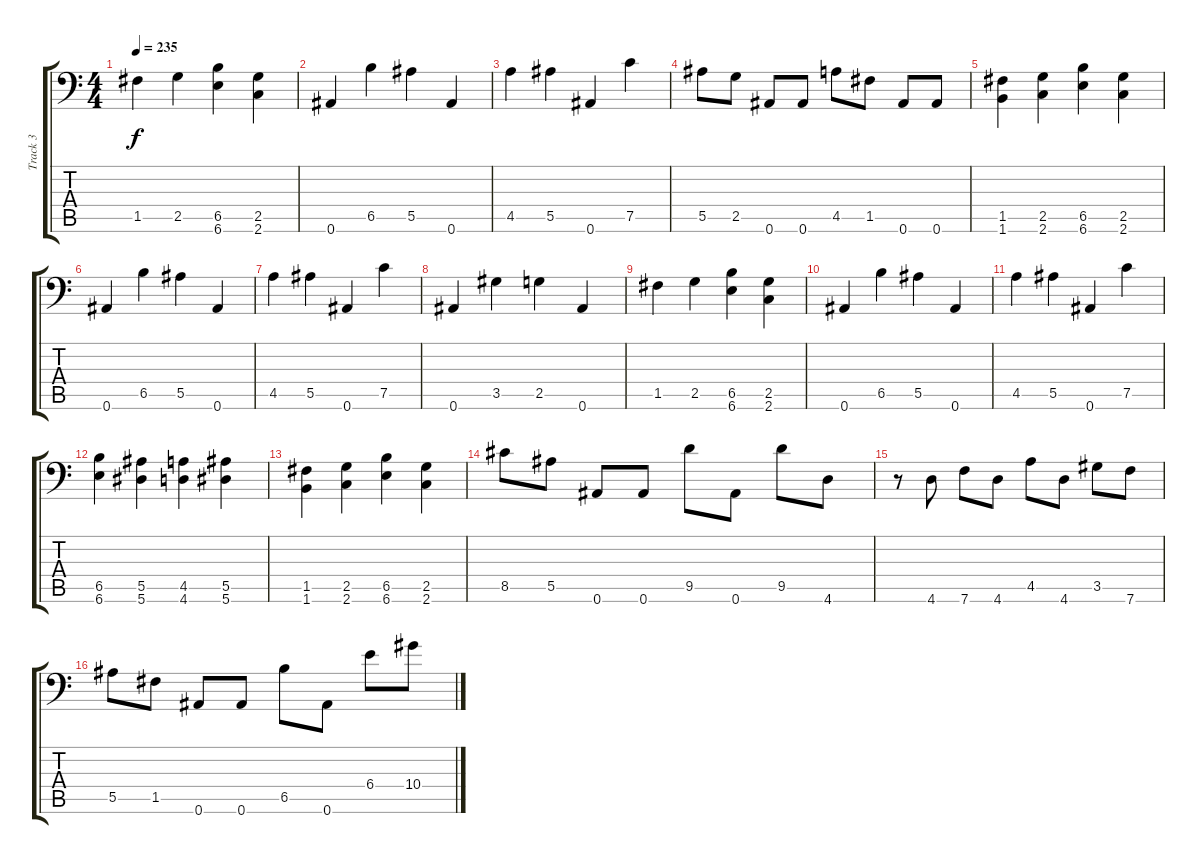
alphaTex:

\track ("Track 3" "Track 3") {instrument distortionguitar}
\staff {score tabs}
\tuning (C4 G3 Eb3 Bb2 F2 Bb1) {hide}
\ts (4 4)
\tempo 235
\clef f4
\ks c
1.5.4{dy f} 2.5.4 (6.5 6.6).4 (2.5 2.6).4 |
0.6.4 6.5.4 5.5.4 0.6.4 |
4.5.4 5.5.4 0.6.4 7.5.4 |
5.5.8 2.5.8 0.6.8 0.6.8 4.5.8 1.5.8 0.6.8 0.6.8 |
(1.5 1.6).4 (2.5 2.6).4 (6.5 6.6).4 (2.5 2.6).4 |
0.6.4 6.5.4 5.5.4 0.6.4 |
4.5.4 5.5.4 0.6.4 7.5.4 |
0.6.4 3.5.4 2.5.4 0.6.4 |
1.5.4 2.5.4 (6.5 6.6).4 (2.5 2.6).4 |
0.6.4 6.5.4 5.5.4 0.6.4 |
4.5.4 5.5.4 0.6.4 7.5.4 |
(6.5 6.6).4 (5.5 5.6).4 (4.5 4.6).4 (5.5 5.6).4 |
(1.5 1.6).4 (2.5 2.6).4 (6.5 6.6).4 (2.5 2.6).4 |
8.5.8 5.5.8 0.6.8 0.6.8 9.5.8 0.6.8 9.5.8 4.6.8 |
r.8 4.6.8 7.6.8 4.6.8 4.5.8 4.6.8 3.5.8 7.6.8 |
5.5.8 1.5.8 0.6.8 0.6.8 6.5.8 0.6.8 6.4.8 10.4.8
